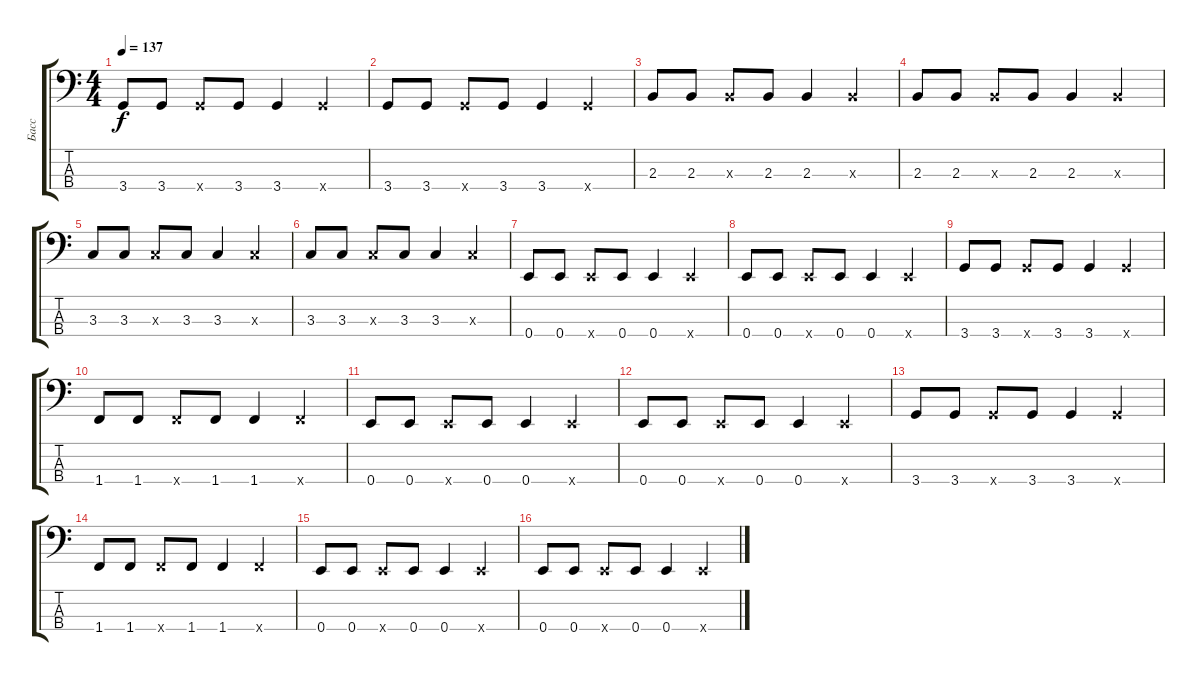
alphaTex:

\track ("Басс" "Басс") {instrument electricbassfinger}
\staff {score tabs}
\tuning (G2 D2 A1 E1) {hide}
\ts (4 4)
\tempo 137
\clef f4
\ks c
3.4.8{dy f} 3.4.8 3.4{x}.8 3.4.8 3.4.4 3.4{x}.4 |
3.4.8 3.4.8 3.4{x}.8 3.4.8 3.4.4 3.4{x}.4 |
2.3.8 2.3.8 2.3{x}.8 2.3.8 2.3.4 2.3{x}.4 |
2.3.8 2.3.8 2.3{x}.8 2.3.8 2.3.4 2.3{x}.4 |
3.3.8 3.3.8 3.3{x}.8 3.3.8 3.3.4 3.3{x}.4 |
3.3.8 3.3.8 3.3{x}.8 3.3.8 3.3.4 3.3{x}.4 |
0.4.8 0.4.8 0.4{x}.8 0.4.8 0.4.4 0.4{x}.4 |
0.4.8 0.4.8 0.4{x}.8 0.4.8 0.4.4 0.4{x}.4 |
3.4.8 3.4.8 3.4{x}.8 3.4.8 3.4.4 3.4{x}.4 |
1.4.8 1.4.8 1.4{x}.8 1.4.8 1.4.4 1.4{x}.4 |
0.4.8 0.4.8 0.4{x}.8 0.4.8 0.4.4 0.4{x}.4 |
0.4.8 0.4.8 0.4{x}.8 0.4.8 0.4.4 0.4{x}.4 |
3.4.8 3.4.8 3.4{x}.8 3.4.8 3.4.4 3.4{x}.4 |
1.4.8 1.4.8 1.4{x}.8 1.4.8 1.4.4 1.4{x}.4 |
0.4.8 0.4.8 0.4{x}.8 0.4.8 0.4.4 0.4{x}.4 |
0.4.8 0.4.8 0.4{x}.8 0.4.8 0.4.4 0.4{x}.4
